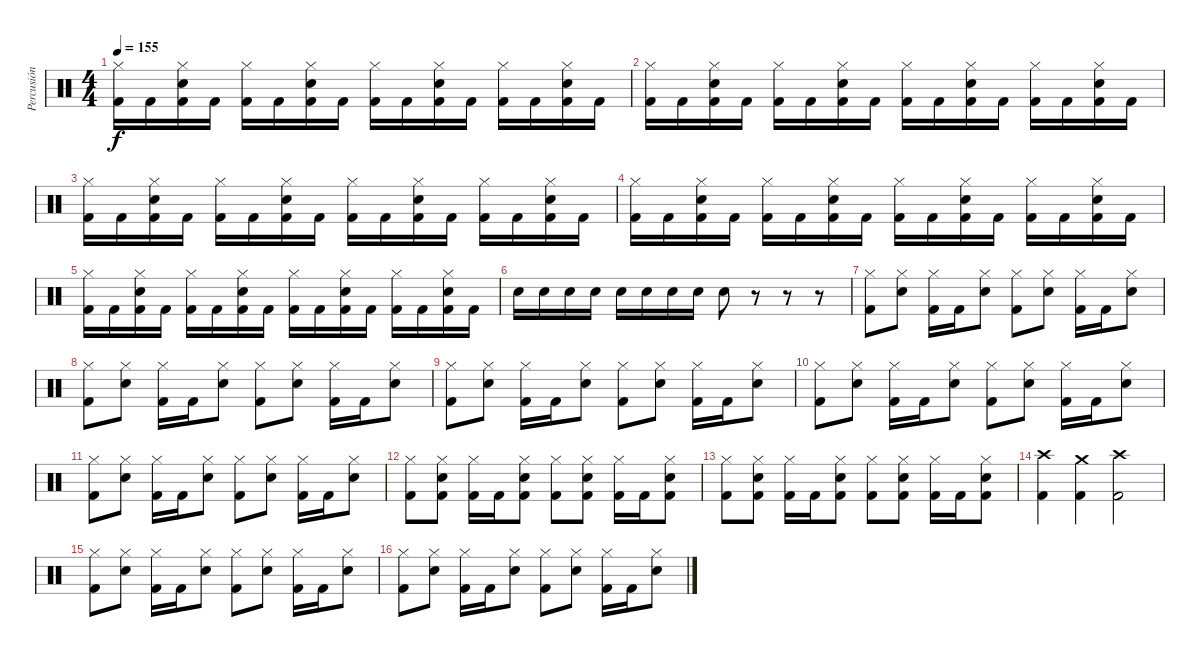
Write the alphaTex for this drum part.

\track ("Percusión" "Percusión") {instrument percussion}
\staff {score}
\articulation defaults
\ts (4 4)
\tempo 155
\clef neutral
\ks c
("Kick (hit) 2" "Hi-Hat (closed)").16{dy f} "Kick (hit) 2".16 ("Kick (hit) 2" "Hi-Hat (closed)" "Electric Snare (hit)").16 "Kick (hit) 2".16 ("Kick (hit) 2" "Hi-Hat (closed)").16 "Kick (hit) 2".16 ("Kick (hit) 2" "Hi-Hat (closed)" "Electric Snare (hit)").16 "Kick (hit) 2".16 ("Kick (hit) 2" "Hi-Hat (closed)").16 "Kick (hit) 2".16 ("Kick (hit) 2" "Hi-Hat (closed)" "Electric Snare (hit)").16 "Kick (hit) 2".16 ("Kick (hit) 2" "Hi-Hat (closed)").16 "Kick (hit) 2".16 ("Kick (hit) 2" "Hi-Hat (closed)" "Electric Snare (hit)").16 "Kick (hit) 2".16 |
("Kick (hit) 2" "Hi-Hat (closed)").16 "Kick (hit) 2".16 ("Kick (hit) 2" "Hi-Hat (closed)" "Electric Snare (hit)").16 "Kick (hit) 2".16 ("Kick (hit) 2" "Hi-Hat (closed)").16 "Kick (hit) 2".16 ("Kick (hit) 2" "Hi-Hat (closed)" "Electric Snare (hit)").16 "Kick (hit) 2".16 ("Kick (hit) 2" "Hi-Hat (closed)").16 "Kick (hit) 2".16 ("Kick (hit) 2" "Hi-Hat (closed)" "Electric Snare (hit)").16 "Kick (hit) 2".16 ("Kick (hit) 2" "Hi-Hat (closed)").16 "Kick (hit) 2".16 ("Kick (hit) 2" "Hi-Hat (closed)" "Electric Snare (hit)").16 "Kick (hit) 2".16 |
("Kick (hit) 2" "Hi-Hat (closed)").16 "Kick (hit) 2".16 ("Kick (hit) 2" "Hi-Hat (closed)" "Electric Snare (hit)").16 "Kick (hit) 2".16 ("Kick (hit) 2" "Hi-Hat (closed)").16 "Kick (hit) 2".16 ("Kick (hit) 2" "Hi-Hat (closed)" "Electric Snare (hit)").16 "Kick (hit) 2".16 ("Kick (hit) 2" "Hi-Hat (closed)").16 "Kick (hit) 2".16 ("Kick (hit) 2" "Hi-Hat (closed)" "Electric Snare (hit)").16 "Kick (hit) 2".16 ("Kick (hit) 2" "Hi-Hat (closed)").16 "Kick (hit) 2".16 ("Kick (hit) 2" "Hi-Hat (closed)" "Electric Snare (hit)").16 "Kick (hit) 2".16 |
("Kick (hit) 2" "Hi-Hat (closed)").16 "Kick (hit) 2".16 ("Kick (hit) 2" "Hi-Hat (closed)" "Electric Snare (hit)").16 "Kick (hit) 2".16 ("Kick (hit) 2" "Hi-Hat (closed)").16 "Kick (hit) 2".16 ("Kick (hit) 2" "Hi-Hat (closed)" "Electric Snare (hit)").16 "Kick (hit) 2".16 ("Kick (hit) 2" "Hi-Hat (closed)").16 "Kick (hit) 2".16 ("Kick (hit) 2" "Hi-Hat (closed)" "Electric Snare (hit)").16 "Kick (hit) 2".16 ("Kick (hit) 2" "Hi-Hat (closed)").16 "Kick (hit) 2".16 ("Kick (hit) 2" "Hi-Hat (closed)" "Electric Snare (hit)").16 "Kick (hit) 2".16 |
("Kick (hit) 2" "Hi-Hat (closed)").16 "Kick (hit) 2".16 ("Kick (hit) 2" "Hi-Hat (closed)" "Electric Snare (hit)").16 "Kick (hit) 2".16 ("Kick (hit) 2" "Hi-Hat (closed)").16 "Kick (hit) 2".16 ("Kick (hit) 2" "Hi-Hat (closed)" "Electric Snare (hit)").16 "Kick (hit) 2".16 ("Kick (hit) 2" "Hi-Hat (closed)").16 "Kick (hit) 2".16 ("Kick (hit) 2" "Hi-Hat (closed)" "Electric Snare (hit)").16 "Kick (hit) 2".16 ("Kick (hit) 2" "Hi-Hat (closed)").16 "Kick (hit) 2".16 ("Kick (hit) 2" "Hi-Hat (closed)" "Electric Snare (hit)").16 "Kick (hit) 2".16 |
"Electric Snare (hit)".16 "Electric Snare (hit)".16 "Electric Snare (hit)".16 "Electric Snare (hit)".16 "Electric Snare (hit)".16 "Electric Snare (hit)".16 "Electric Snare (hit)".16 "Electric Snare (hit)".16 "Electric Snare (hit)".8 r.8 r.8 r.8 |
("Kick (hit) 2" "Hi-Hat (closed)").8 ("Electric Snare (hit)" "Hi-Hat (closed)").8 ("Kick (hit) 2" "Hi-Hat (closed)").16 "Kick (hit) 2".16 ("Electric Snare (hit)" "Hi-Hat (closed)").8 ("Kick (hit) 2" "Hi-Hat (closed)").8 ("Electric Snare (hit)" "Hi-Hat (closed)").8 ("Kick (hit) 2" "Hi-Hat (closed)").16 "Kick (hit) 2".16 ("Electric Snare (hit)" "Hi-Hat (closed)").8 |
("Kick (hit) 2" "Hi-Hat (closed)").8 ("Electric Snare (hit)" "Hi-Hat (closed)").8 ("Kick (hit) 2" "Hi-Hat (closed)").16 "Kick (hit) 2".16 ("Electric Snare (hit)" "Hi-Hat (closed)").8 ("Kick (hit) 2" "Hi-Hat (closed)").8 ("Electric Snare (hit)" "Hi-Hat (closed)").8 ("Kick (hit) 2" "Hi-Hat (closed)").16 "Kick (hit) 2".16 ("Electric Snare (hit)" "Hi-Hat (closed)").8 |
("Kick (hit) 2" "Hi-Hat (closed)").8 ("Electric Snare (hit)" "Hi-Hat (closed)").8 ("Kick (hit) 2" "Hi-Hat (closed)").16 "Kick (hit) 2".16 ("Electric Snare (hit)" "Hi-Hat (closed)").8 ("Kick (hit) 2" "Hi-Hat (closed)").8 ("Electric Snare (hit)" "Hi-Hat (closed)").8 ("Kick (hit) 2" "Hi-Hat (closed)").16 "Kick (hit) 2".16 ("Electric Snare (hit)" "Hi-Hat (closed)").8 |
("Kick (hit) 2" "Hi-Hat (closed)").8 ("Electric Snare (hit)" "Hi-Hat (closed)").8 ("Kick (hit) 2" "Hi-Hat (closed)").16 "Kick (hit) 2".16 ("Electric Snare (hit)" "Hi-Hat (closed)").8 ("Kick (hit) 2" "Hi-Hat (closed)").8 ("Electric Snare (hit)" "Hi-Hat (closed)").8 ("Kick (hit) 2" "Hi-Hat (closed)").16 "Kick (hit) 2".16 ("Electric Snare (hit)" "Hi-Hat (closed)").8 |
("Kick (hit) 2" "Hi-Hat (closed)").8 ("Electric Snare (hit)" "Hi-Hat (closed)").8 ("Kick (hit) 2" "Hi-Hat (closed)").16 "Kick (hit) 2".16 ("Electric Snare (hit)" "Hi-Hat (closed)").8 ("Kick (hit) 2" "Hi-Hat (closed)").8 ("Electric Snare (hit)" "Hi-Hat (closed)").8 ("Kick (hit) 2" "Hi-Hat (closed)").16 "Kick (hit) 2".16 ("Electric Snare (hit)" "Hi-Hat (closed)").8 |
("Kick (hit) 2" "Hi-Hat (closed)").8 ("Kick (hit) 2" "Electric Snare (hit)" "Hi-Hat (closed)").8 ("Kick (hit) 2" "Hi-Hat (closed)").16 "Kick (hit) 2".16 ("Kick (hit) 2" "Electric Snare (hit)" "Hi-Hat (closed)").8 ("Kick (hit) 2" "Hi-Hat (closed)").8 ("Kick (hit) 2" "Electric Snare (hit)" "Hi-Hat (closed)").8 ("Kick (hit) 2" "Hi-Hat (closed)").16 "Kick (hit) 2".16 ("Kick (hit) 2" "Electric Snare (hit)" "Hi-Hat (closed)").8 |
("Kick (hit) 2" "Hi-Hat (closed)").8 ("Kick (hit) 2" "Electric Snare (hit)" "Hi-Hat (closed)").8 ("Kick (hit) 2" "Hi-Hat (closed)").16 "Kick (hit) 2".16 ("Kick (hit) 2" "Electric Snare (hit)" "Hi-Hat (closed)").8 ("Kick (hit) 2" "Hi-Hat (closed)").8 ("Kick (hit) 2" "Electric Snare (hit)" "Hi-Hat (closed)").8 ("Kick (hit) 2" "Hi-Hat (closed)").16 "Kick (hit) 2".16 ("Kick (hit) 2" "Electric Snare (hit)" "Hi-Hat (closed)").8 |
("Kick (hit) 2" "Crash high (hit)").4 ("Kick (hit) 2" "Crash medium (hit)").4 ("Kick (hit) 2" "Crash high (hit)").2 |
("Kick (hit) 2" "Hi-Hat (closed)").8 ("Electric Snare (hit)" "Hi-Hat (closed)").8 ("Kick (hit) 2" "Hi-Hat (closed)").16 "Kick (hit) 2".16 ("Electric Snare (hit)" "Hi-Hat (closed)").8 ("Kick (hit) 2" "Hi-Hat (closed)").8 ("Electric Snare (hit)" "Hi-Hat (closed)").8 ("Kick (hit) 2" "Hi-Hat (closed)").16 "Kick (hit) 2".16 ("Electric Snare (hit)" "Hi-Hat (closed)").8 |
("Kick (hit) 2" "Hi-Hat (closed)").8 ("Electric Snare (hit)" "Hi-Hat (closed)").8 ("Kick (hit) 2" "Hi-Hat (closed)").16 "Kick (hit) 2".16 ("Electric Snare (hit)" "Hi-Hat (closed)").8 ("Kick (hit) 2" "Hi-Hat (closed)").8 ("Electric Snare (hit)" "Hi-Hat (closed)").8 ("Kick (hit) 2" "Hi-Hat (closed)").16 "Kick (hit) 2".16 ("Electric Snare (hit)" "Hi-Hat (closed)").8
